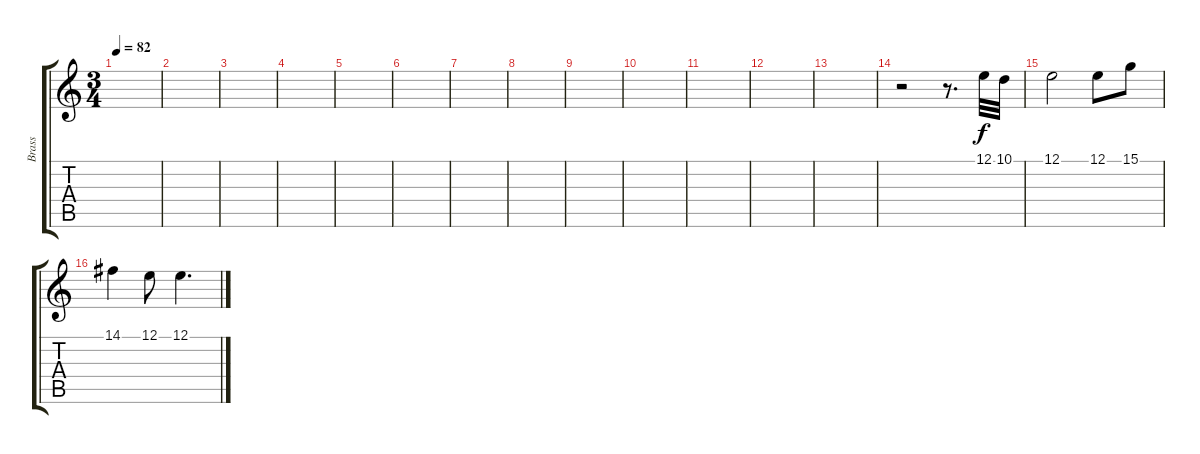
\track ("Brass" "Brass") {instrument trumpet}
\staff {score tabs}
\tuning (E4 B3 G3 D3 A2 E2) {hide}
\ts (3 4)
\tempo 82
\clef g2
\ks c
|
|
|
|
|
|
|
|
|
|
|
|
|
r.2 r.8{d} 12.1.32 10.1.32 |
12.1.2 12.1.8 15.1.8 |
14.1.4 12.1.8 12.1.4{d}
